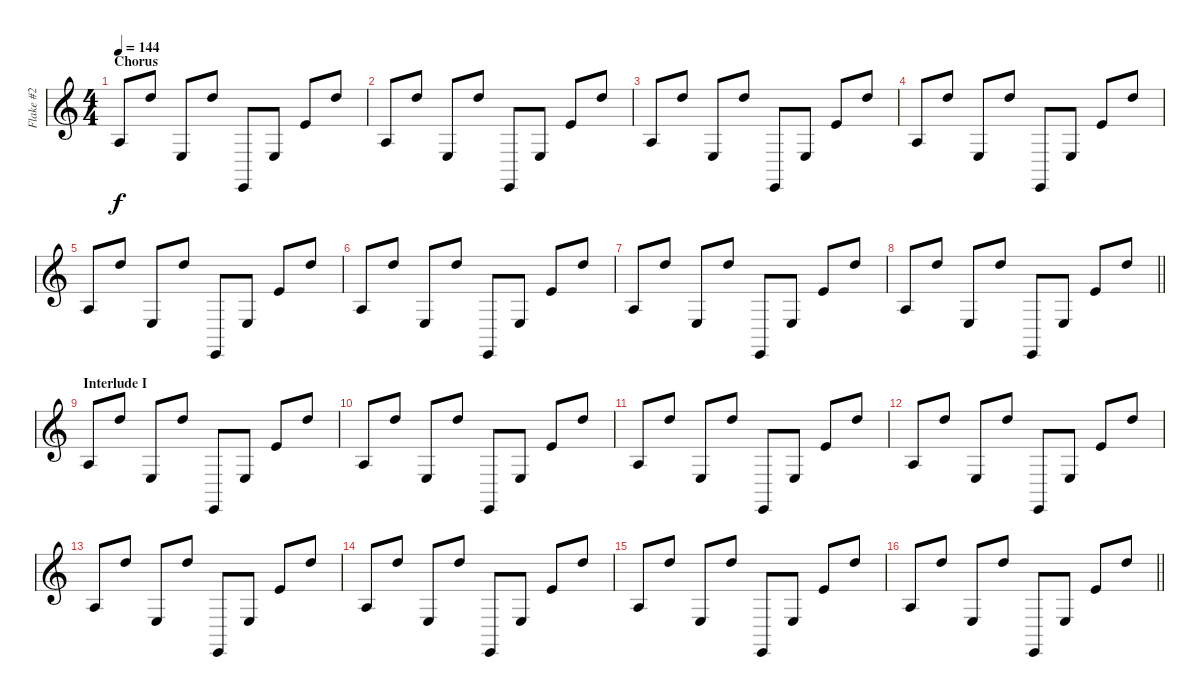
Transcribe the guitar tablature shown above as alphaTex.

\track ("Flake #2" "Flake #2") {instrument woodblock}
\staff {score}
\tuning (E4 B3 G3 D3 A2 E2) {hide}
\ts (4 4)
\section ("" "Chorus")
\tempo 144
\clef g2
\ks c
2.3.8{dy f} 10.1.8 2.4.8 10.1.8 0.6.8 2.4.8 5.2.8 10.1.8 |
2.3.8 10.1.8 2.4.8 10.1.8 0.6.8 2.4.8 5.2.8 10.1.8 |
2.3.8 10.1.8 2.4.8 10.1.8 0.6.8 2.4.8 5.2.8 10.1.8 |
2.3.8 10.1.8 2.4.8 10.1.8 0.6.8 2.4.8 5.2.8 10.1.8 |
2.3.8 10.1.8 2.4.8 10.1.8 0.6.8 2.4.8 5.2.8 10.1.8 |
2.3.8 10.1.8 2.4.8 10.1.8 0.6.8 2.4.8 5.2.8 10.1.8 |
2.3.8 10.1.8 2.4.8 10.1.8 0.6.8 2.4.8 5.2.8 10.1.8 |
\barLineRight lightlight
2.3.8 10.1.8 2.4.8 10.1.8 0.6.8 2.4.8 5.2.8 10.1.8 |
\section ("" "Interlude I")
2.3.8 10.1.8 2.4.8 10.1.8 0.6.8 2.4.8 5.2.8 10.1.8 |
2.3.8 10.1.8 2.4.8 10.1.8 0.6.8 2.4.8 5.2.8 10.1.8 |
2.3.8 10.1.8 2.4.8 10.1.8 0.6.8 2.4.8 5.2.8 10.1.8 |
2.3.8 10.1.8 2.4.8 10.1.8 0.6.8 2.4.8 5.2.8 10.1.8 |
2.3.8 10.1.8 2.4.8 10.1.8 0.6.8 2.4.8 5.2.8 10.1.8 |
2.3.8 10.1.8 2.4.8 10.1.8 0.6.8 2.4.8 5.2.8 10.1.8 |
2.3.8 10.1.8 2.4.8 10.1.8 0.6.8 2.4.8 5.2.8 10.1.8 |
\barLineRight lightlight
2.3.8 10.1.8 2.4.8 10.1.8 0.6.8 2.4.8 5.2.8 10.1.8
